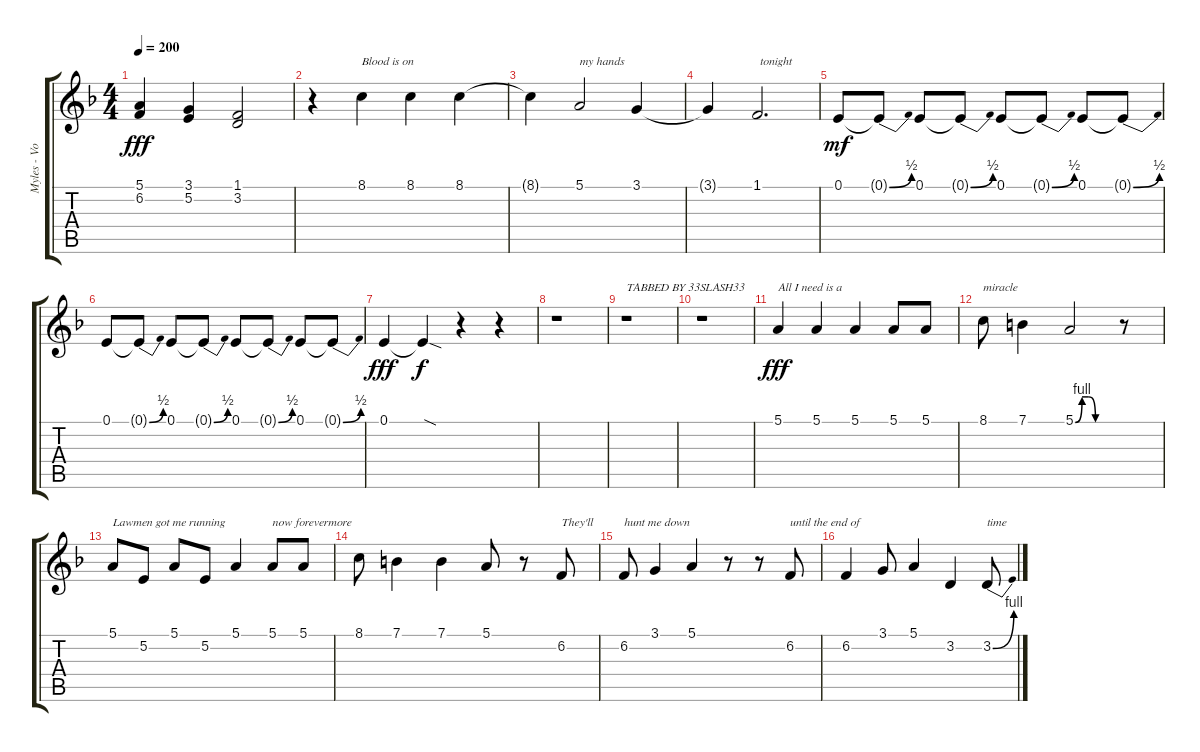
\track ("Myles - Voice" "Myles - Vo") {instrument synthbrass1}
\staff {score tabs}
\tuning (E4 B3 G3 D3 A2 E2) {hide}
\ts (4 4)
\tempo 200
\clef g2
\ks dminor
(5.1{t} 6.2{t}).4{dy fff} (3.1 5.2).4 (1.1 3.2).2 |
r.4 8.1.4{txt "Blood is on"} 8.1.4 8.1.4 |
8.1{t}.4 5.1.2{txt "my hands"} 3.1.4 |
3.1{t}.4 1.1.2{d txt " tonight"} |
0.1.8{dy mf} 0.1{be (bend 0 0 60 2) t}.8 0.1.8 0.1{be (bend 0 0 60 2) t}.8 0.1.8 0.1{be (bend 0 0 60 2) t}.8 0.1.8 0.1{be (bend 0 0 60 2) t}.8 |
0.1.8 0.1{be (bend 0 0 60 2) t}.8 0.1.8 0.1{be (bend 0 0 60 2) t}.8 0.1.8 0.1{be (bend 0 0 60 2) t}.8 0.1.8 0.1{be (bend 0 0 60 2) t}.8 |
0.1.4{dy fff} 0.1{sod t}.4{dy f} r.4 r.4 |
r.1 |
r.1{txt "TABBED BY 33SLASH33"} |
r.1 |
5.1.4{txt "All I need is a " dy fff} 5.1.4 5.1.4 5.1.8 5.1.8 |
8.1.8{txt "miracle"} 7.1.4 5.1{be (custom 0 0 10 4 20 4 30 0 60 0)}.2 r.8 |
5.1.8{txt "Lawmen got me running "} 5.2.8 5.1.8 5.2.8 5.1.4 5.1.8{txt "now forevermore"} 5.1.8 |
8.1.8 7.1.4 7.1.4 5.1.8 r.8 6.2.8{txt "They'll "} |
6.2.8{txt "hunt me down"} 3.1.4 5.1.4 r.8 r.8 6.2.8{txt "until the end of "} |
6.2.4 3.1.8 5.1.4 3.2.4 3.2{be (bend 0 0 60 4)}.8{txt "time"}
